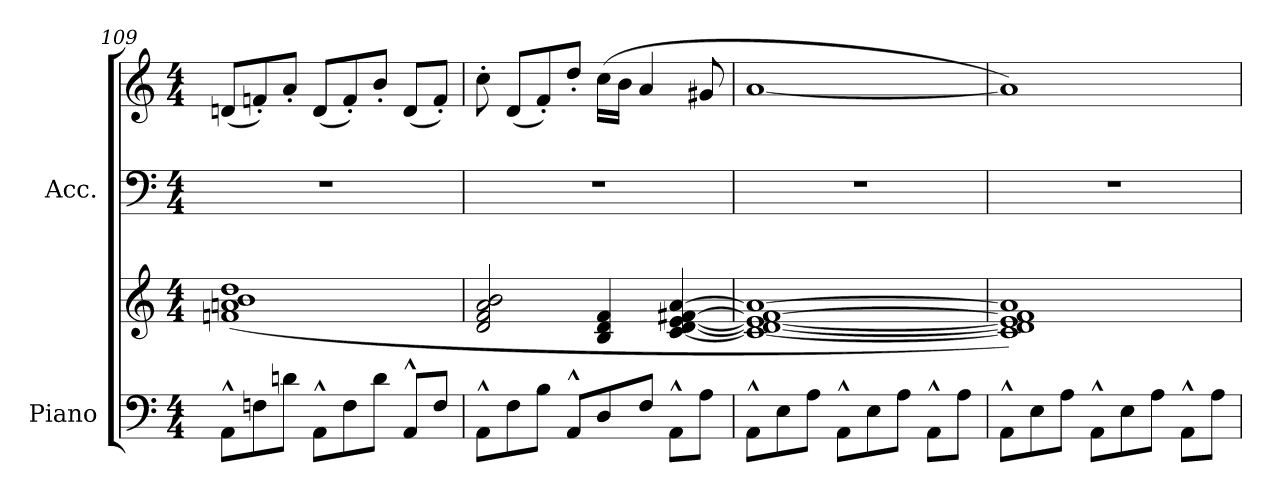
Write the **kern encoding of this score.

**kern	**kern	**kern	**kern
*part2	*part2	*part1	*part1
*staff4	*staff3	*staff2	*staff1
*I"Piano	*	*I"Acc.	*
*	*	*I'Acc	*
!!LO:LB:g=z
*clefF4	*clefG2	*clefF4	*clefG2
*k[]	*k[]	*k[]	*k[]
*M4/4	*M4/4	*M4/4	*M4/4
=109	=109	=109	=109
8AA^^\L	(<1fn 1an 1b 1dd	1r	(<8dni/L
8Fn\	.	.	8fni'/)
8dn\J	.	.	8a'/J
8AA^^\L	.	.	(<8d/L
8F\	.	.	8f'/)
8d\J	.	.	8b'/J
8AA^^/L	.	.	(<8d/L
8F/J	.	.	8f'/J)
=110	=110	=110	=110
8AA^^\L	2d/ 2f/ 2a/ 2b/	1r	8cc'\
8F\	.	.	(<8d/L
8B\J	.	.	8f'/)
8AA^^/L	.	.	8dd'/J
8D/	4B/ 4d/ 4f/	.	(>16cc\LL
.	.	.	16b\JJ
8F/J	.	.	4a/
8AA^^\L	[4c/ [4d/ [4e/ [4f#X/ [4a/	.	.
8A\J	.	.	8g#X/
=111	=111	=111	=111
8AA^^\L	1c_ 1d_ 1e_ 1f#_ 1a_	1r	[1a
8E\	.	.	.
8A\J	.	.	.
8AA^^\L	.	.	.
8E\	.	.	.
8A\J	.	.	.
8AA^^\L	.	.	.
8A\J	.	.	.
=112	=112	=112	=112
8AA^^\L	1c] 1d] 1e] 1f#] 1a])	1r	1a])
8E\	.	.	.
8A\J	.	.	.
8AA^^\L	.	.	.
8E\	.	.	.
8A\J	.	.	.
8AA^^\L	.	.	.
8A\J	.	.	.
=	=	=	=
*-	*-	*-	*-
